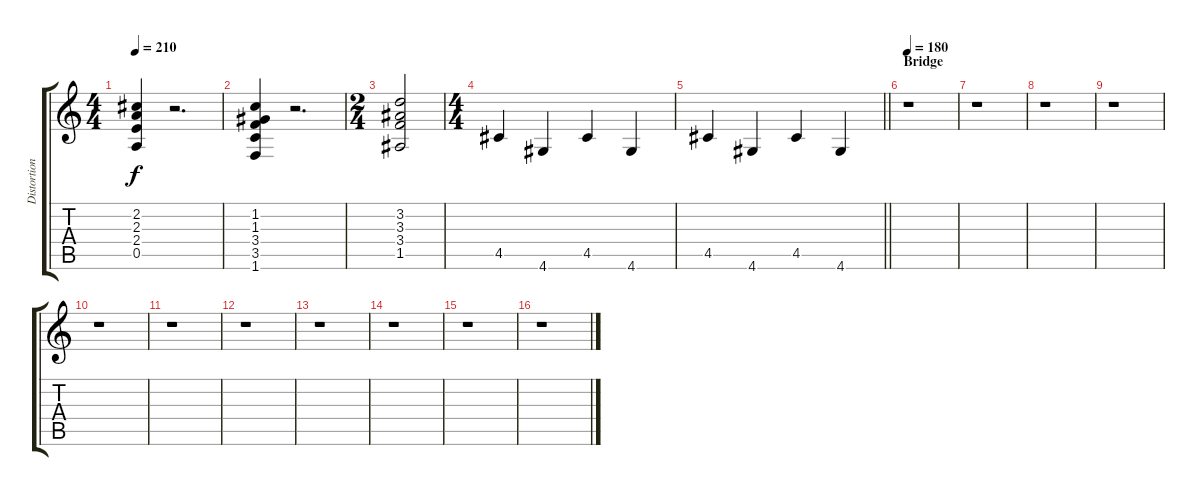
\track ("Distortion Guitar" "Distortion") {instrument overdrivenguitar}
\staff {score tabs}
\tuning (E4 B3 G3 D3 A2 E2) {hide}
\ts (4 4)
\tempo 210
\clef g2
\ks c
(2.2 2.3 2.4 0.5).4{dy f} r.2{d} |
(1.2 1.3 3.4 3.5 1.6).4 r.2{d} |
\ts (2 4)
(3.2 3.3 3.4 1.5).2 |
\ts (4 4)
4.5.4 4.6.4 4.5.4 4.6.4 |
\barLineRight lightlight
4.5.4 4.6.4 4.5.4 4.6.4 |
\section ("" "Bridge")
\tempo 180
r.1 |
r.1 |
r.1 |
r.1 |
r.1 |
r.1 |
r.1 |
r.1 |
r.1 |
r.1 |
r.1
